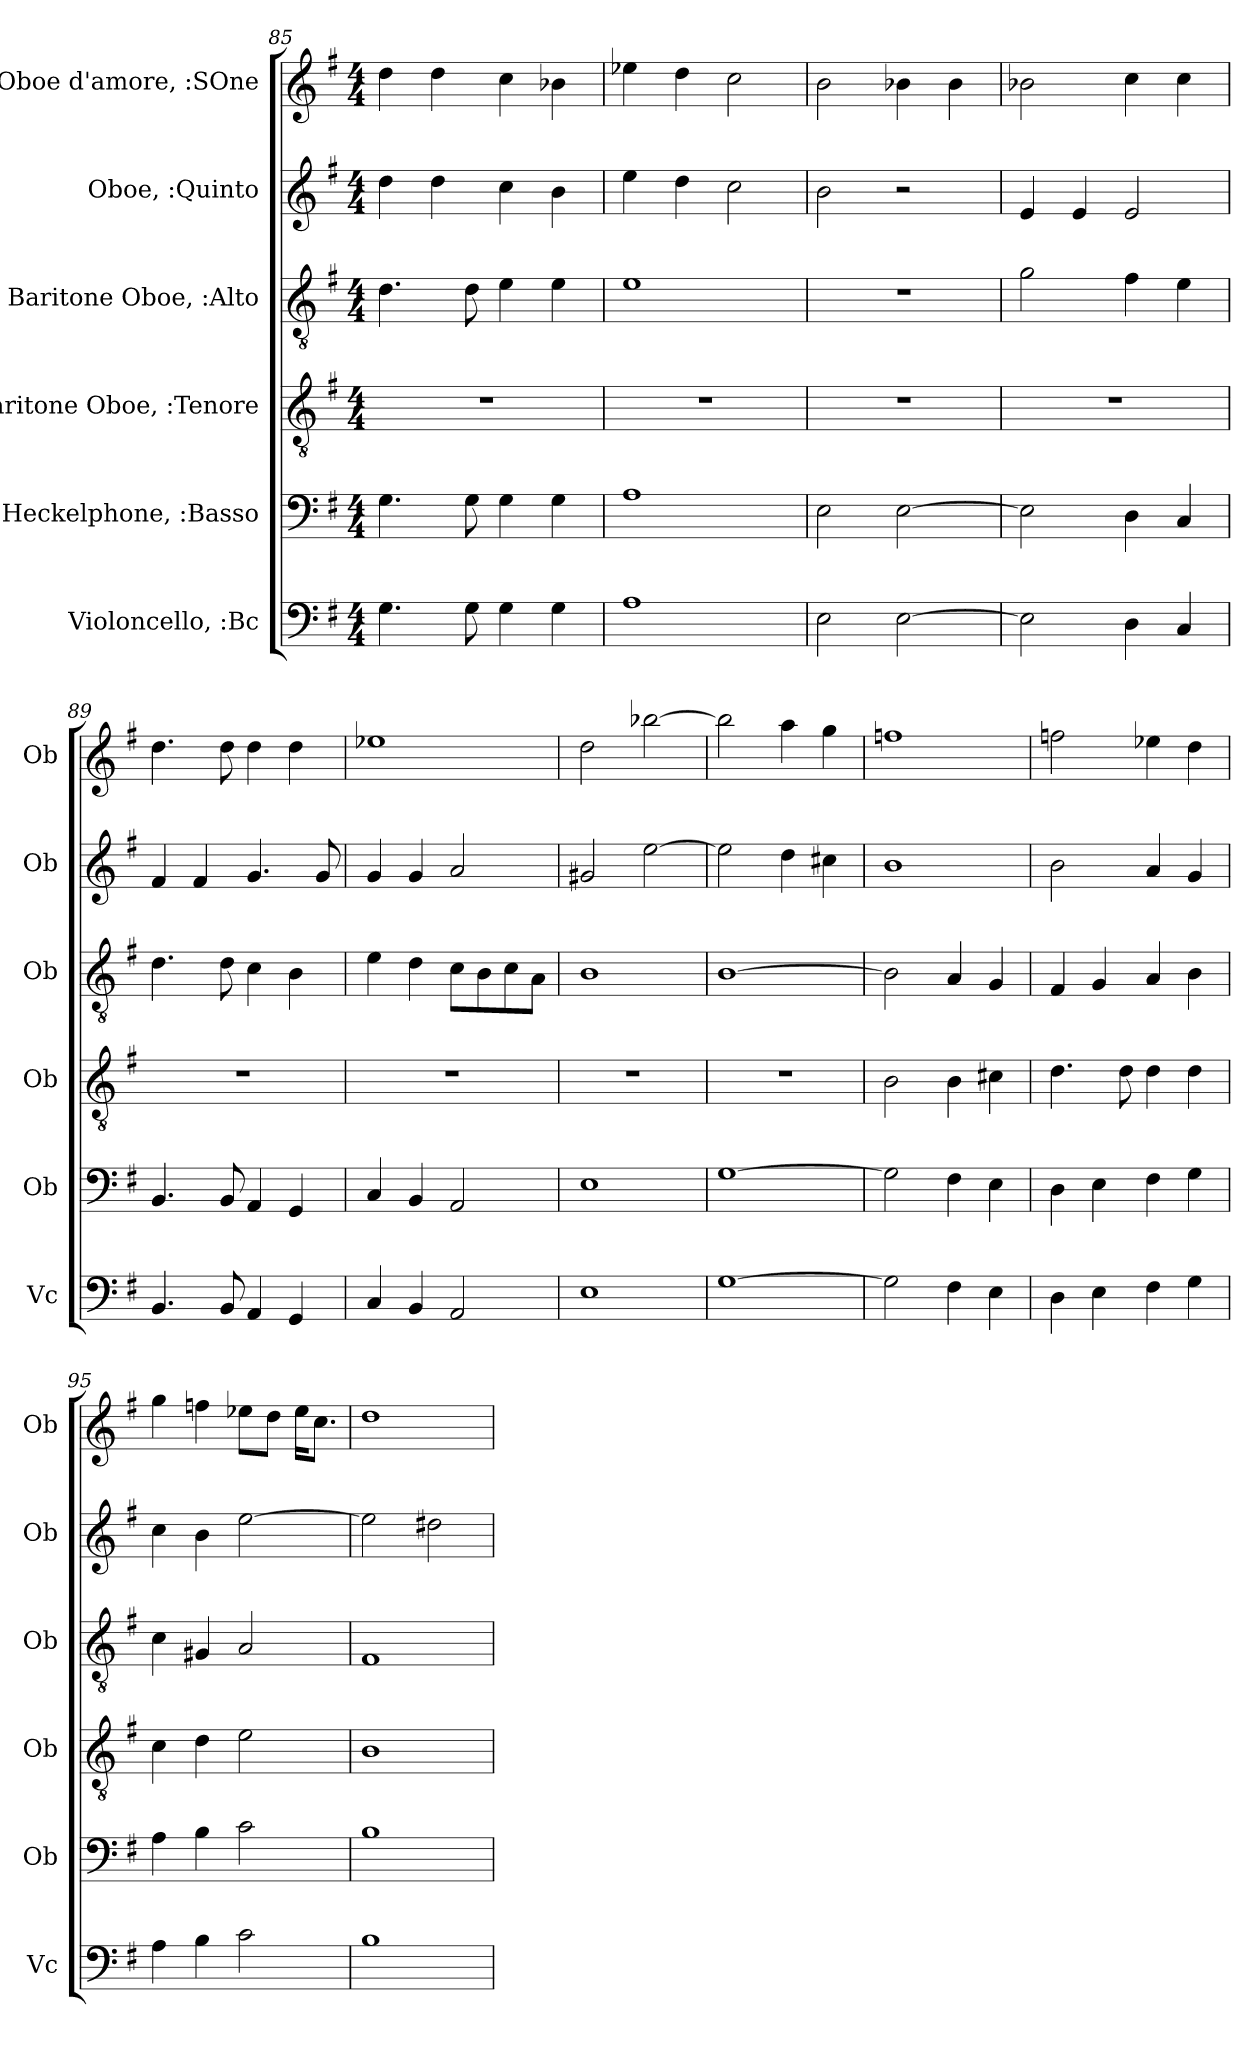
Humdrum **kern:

**kern	**kern	**kern	**kern	**kern	**kern
*part6	*part5	*part4	*part3	*part2	*part1
*staff6	*staff5	*staff4	*staff3	*staff2	*staff1
*I"Violoncello, :Bc	*I"Heckelphone, :Basso	*I"Baritone Oboe, :Tenore	*I"Baritone Oboe, :Alto	*I"Oboe, :Quinto	*I"Oboe d'amore, :SOne
*I'Vc	*I'Ob	*I'Ob	*I'Ob	*I'Ob	*I'Ob
*clefF4	*clefF4	*clefGv2	*clefGv2	*clefG2	*clefG2
*	*	*	*	*	*ITrd2c3
*k[f#]	*k[f#]	*k[f#]	*k[f#]	*k[f#]	*k[f#c#g#d#]
*M4/4	*M4/4	*M4/4	*M4/4	*M4/4	*M4/4
=85	=85	=85	=85	=85	=85
4.G\	4.G\	1r	4.d\	4dd\	4b\
.	.	.	.	4dd\	4b\
8G\	8G\	.	8d\	.	.
4G\	4G\	.	4e\	4cc\	4a\
4G\	4G\	.	4e\	4b\	4gn\
=86	=86	=86	=86	=86	=86
1A	1A	1r	1e	4ee\	4ccn\
.	.	.	.	4dd\	4b\
.	.	.	.	2cc\	2a\
!!LO:LB:g=z
=87	=87	=87	=87	=87	=87
2E\	2E\	1r	1r	2b\	2g#\
[2E\	[2E\	.	.	2r	4gn\
.	.	.	.	.	4g\
=88	=88	=88	=88	=88	=88
2E\]	2E\]	1r	2g\	4e/	2gn\
.	.	.	.	4e/	.
4D\	4D\	.	4f#\	2e/	4a\
4C/	4C/	.	4e\	.	4a\
=89	=89	=89	=89	=89	=89
4.BB/	4.BB/	1r	4.d\	4f#/	4.b\
.	.	.	.	4f#/	.
8BB/	8BB/	.	8d\	.	8b\
4AA/	4AA/	.	4c\	4.g/	4b\
4GG/	4GG/	.	4B\	.	4b\
.	.	.	.	8g/	.
=90	=90	=90	=90	=90	=90
4C/	4C/	1r	4e\	4g/	1ccn
4BB/	4BB/	.	4d\	4g/	.
2AA/	2AA/	.	8c\L	2a/	.
.	.	.	8B\	.	.
.	.	.	8c\	.	.
.	.	.	8A\J	.	.
=91	=91	=91	=91	=91	=91
1E	1E	1r	1B	2g#X/	2b\
.	.	.	.	[2ee\	[2ggn\
=92	=92	=92	=92	=92	=92
[1G	[1G	1r	[1B	2ee\]	2gg\]
.	.	.	.	4dd\	4ff#\
.	.	.	.	4cc#X\	4ee\
=93	=93	=93	=93	=93	=93
2G\]	2G\]	2B\	2B\]	1b	1ddn
4F#\	4F#\	4B\	4A/	.	.
4E\	4E\	4c#X\	4G/	.	.
=94	=94	=94	=94	=94	=94
4D\	4D\	4.d\	4F#/	2b\	2ddn\
4E\	4E\	.	4G/	.	.
.	.	8d\	.	.	.
4F#\	4F#\	4d\	4A/	4a/	4ccn\
4G\	4G\	4d\	4B\	4g/	4b\
!!LO:LB:g=z
=95	=95	=95	=95	=95	=95
4A\	4A\	4c\	4c\	4cc\	4ee\
4B\	4B\	4d\	4G#X/	4b\	4ddn\
2c\	2c\	2e\	2A/	[2ee\	8ccn\L
.	.	.	.	.	8b\J
.	.	.	.	.	16cc\KL
.	.	.	.	.	8.a\J
=96	=96	=96	=96	=96	=96
1B	1B	1B	1F#	2ee\]	1b
.	.	.	.	2dd#X\	.
=	=	=	=	=	=
*-	*-	*-	*-	*-	*-
